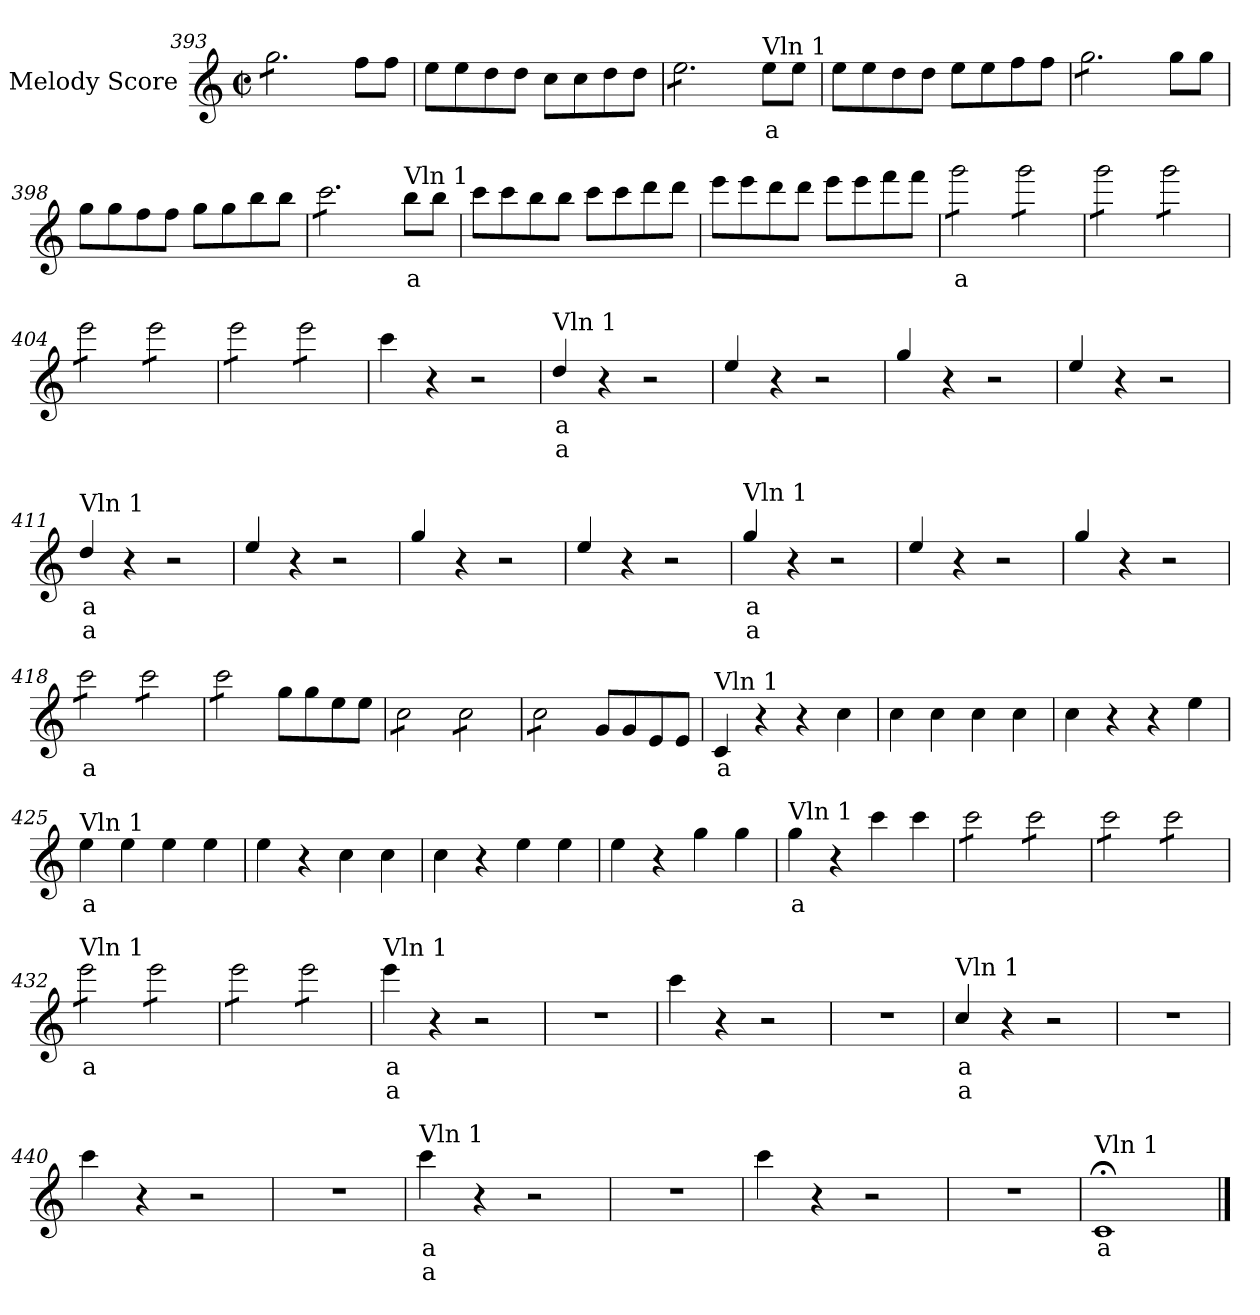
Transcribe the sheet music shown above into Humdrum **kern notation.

**kern	**text	**text
*part1	*part1	*part1
*staff1	*staff1	*staff1
*I"Melody Score	*	*
*clefG2	*	*
*k[]	*	*
*M2/2	*	*
*met(c|)	*	*
=393	=393	=393
*tremolo	*	*
8gg\L	.	.
8gg\	.	.
8gg\	.	.
8gg\	.	.
8gg\	.	.
8gg\J	.	.
*Xtremolo	*	*
8ff\L	.	.
8ff\J	.	.
=394	=394	=394
8ee\L	.	.
8ee\	.	.
8dd\	.	.
8dd\J	.	.
8cc\L	.	.
8cc\	.	.
8dd\	.	.
8dd\J	.	.
=395	=395	=395
*tremolo	*	*
8ee\L	.	.
8ee\	.	.
8ee\	.	.
8ee\	.	.
8ee\	.	.
8ee\J	.	.
*Xtremolo	*	*
!LO:TX:a:t=Vln 1	!	!
!	!LO:LY:b:color=#FF0000	!
8ee\L	a	.
8ee\J	.	.
=396	=396	=396
8ee\L	.	.
8ee\	.	.
8dd\	.	.
8dd\J	.	.
8ee\L	.	.
8ee\	.	.
8ff\	.	.
8ff\J	.	.
=397	=397	=397
*tremolo	*	*
8gg\L	.	.
8gg\	.	.
8gg\	.	.
8gg\	.	.
8gg\	.	.
8gg\J	.	.
*Xtremolo	*	*
8gg\L	.	.
8gg\J	.	.
=398	=398	=398
8gg\L	.	.
8gg\	.	.
8ff\	.	.
8ff\J	.	.
8gg\L	.	.
8gg\	.	.
8bb\	.	.
8bb\J	.	.
=399	=399	=399
*tremolo	*	*
8ccc\L	.	.
8ccc\	.	.
8ccc\	.	.
8ccc\	.	.
8ccc\	.	.
8ccc\J	.	.
*Xtremolo	*	*
!LO:TX:a:t=Vln 1	!	!
!	!LO:LY:b:color=#FF0000	!
8bb\L	a	.
8bb\J	.	.
=400	=400	=400
8ccc\L	.	.
8ccc\	.	.
8bb\	.	.
8bb\J	.	.
8ccc\L	.	.
8ccc\	.	.
8ddd\	.	.
8ddd\J	.	.
=401	=401	=401
8eee\L	.	.
8eee\	.	.
8ddd\	.	.
8ddd\J	.	.
8eee\L	.	.
8eee\	.	.
8fff\	.	.
8fff\J	.	.
=402	=402	=402
!LO:TX:a:t=Vln 1	!	!
!	!LO:LY:b:color=#FF0000	!
*tremolo	*	*
8ggg\L	a	.
8ggg\	.	.
8ggg\	.	.
8ggg\J	.	.
8ggg\L	.	.
8ggg\	.	.
8ggg\	.	.
8ggg\J	.	.
=403	=403	=403
8ggg\L	.	.
8ggg\	.	.
8ggg\	.	.
8ggg\J	.	.
8ggg\L	.	.
8ggg\	.	.
8ggg\	.	.
8ggg\J	.	.
=404	=404	=404
8eee\L	.	.
8eee\	.	.
8eee\	.	.
8eee\J	.	.
8eee\L	.	.
8eee\	.	.
8eee\	.	.
8eee\J	.	.
=405	=405	=405
8eee\L	.	.
8eee\	.	.
8eee\	.	.
8eee\J	.	.
8eee\L	.	.
8eee\	.	.
8eee\	.	.
8eee\J	.	.
*Xtremolo	*	*
=406	=406	=406
4ccc\	.	.
4r	.	.
2r	.	.
=407	=407	=407
!LO:TX:a:t=Vln 1	!	!
!	!LO:LY:color=#FF0000	!LO:LY:color=#FF0000
4dd/	a	a
4r	.	.
2r	.	.
=408	=408	=408
4ee/	.	.
4r	.	.
2r	.	.
=409	=409	=409
4gg/	.	.
4r	.	.
2r	.	.
=410	=410	=410
4ee/	.	.
4r	.	.
2r	.	.
=411	=411	=411
!LO:TX:a:t=Vln 1	!	!
!	!LO:LY:color=#FF0000	!LO:LY:color=#FF0000
4dd/	a	a
4r	.	.
2r	.	.
=412	=412	=412
4ee/	.	.
4r	.	.
2r	.	.
=413	=413	=413
4gg/	.	.
4r	.	.
2r	.	.
=414	=414	=414
4ee/	.	.
4r	.	.
2r	.	.
=415	=415	=415
!LO:TX:a:t=Vln 1	!	!
!	!LO:LY:color=#FF0000	!LO:LY:color=#FF0000
4gg/	a	a
4r	.	.
2r	.	.
=416	=416	=416
4ee/	.	.
4r	.	.
2r	.	.
=417	=417	=417
4gg/	.	.
4r	.	.
2r	.	.
=418	=418	=418
!LO:TX:a:t=Vln 1	!	!
!	!LO:LY:b:color=#FF0000	!
*tremolo	*	*
8ccc\L	a	.
8ccc\	.	.
8ccc\	.	.
8ccc\J	.	.
8ccc\L	.	.
8ccc\	.	.
8ccc\	.	.
8ccc\J	.	.
=419	=419	=419
8ccc\L	.	.
8ccc\	.	.
8ccc\	.	.
8ccc\J	.	.
*Xtremolo	*	*
8gg\L	.	.
8gg\	.	.
8ee\	.	.
8ee\J	.	.
=420	=420	=420
*tremolo	*	*
8cc\L	.	.
8cc\	.	.
8cc\	.	.
8cc\J	.	.
8cc\L	.	.
8cc\	.	.
8cc\	.	.
8cc\J	.	.
=421	=421	=421
8cc\L	.	.
8cc\	.	.
8cc\	.	.
8cc\J	.	.
*Xtremolo	*	*
8g/L	.	.
8g/	.	.
8e/	.	.
8e/J	.	.
=422	=422	=422
!LO:TX:a:t=Vln 1	!	!
!	!LO:LY:b:color=#FF0000	!
4c/	a	.
4r	.	.
4r	.	.
4cc\	.	.
=423	=423	=423
4cc\	.	.
4cc\	.	.
4cc\	.	.
4cc\	.	.
=424	=424	=424
4cc\	.	.
4r	.	.
4r	.	.
4ee\	.	.
=425	=425	=425
!LO:TX:a:t=Vln 1	!	!
!	!LO:LY:b:color=#FF0000	!
4ee\	a	.
4ee\	.	.
4ee\	.	.
4ee\	.	.
=426	=426	=426
4ee\	.	.
4r	.	.
4cc\	.	.
4cc\	.	.
=427	=427	=427
4cc\	.	.
4r	.	.
4ee\	.	.
4ee\	.	.
=428	=428	=428
4ee\	.	.
4r	.	.
4gg\	.	.
4gg\	.	.
=429	=429	=429
!LO:TX:a:t=Vln 1	!	!
!	!LO:LY:b:color=#FF0000	!
4gg\	a	.
4r	.	.
4ccc\	.	.
4ccc\	.	.
=430	=430	=430
*tremolo	*	*
8ccc\L	.	.
8ccc\	.	.
8ccc\	.	.
8ccc\J	.	.
8ccc\L	.	.
8ccc\	.	.
8ccc\	.	.
8ccc\J	.	.
=431	=431	=431
8ccc\L	.	.
8ccc\	.	.
8ccc\	.	.
8ccc\J	.	.
8ccc\L	.	.
8ccc\	.	.
8ccc\	.	.
8ccc\J	.	.
=432	=432	=432
!LO:TX:a:t=Vln 1	!	!
!	!LO:LY:b:color=#FF0000	!
8eee\L	a	.
8eee\	.	.
8eee\	.	.
8eee\J	.	.
8eee\L	.	.
8eee\	.	.
8eee\	.	.
8eee\J	.	.
=433	=433	=433
8eee\L	.	.
8eee\	.	.
8eee\	.	.
8eee\J	.	.
8eee\L	.	.
8eee\	.	.
8eee\	.	.
8eee\J	.	.
*Xtremolo	*	*
=434	=434	=434
!LO:TX:a:t=Vln 1	!	!
!	!LO:LY:color=#FF0000	!LO:LY:color=#FF0000
4eee\	a	a
4r	.	.
2r	.	.
=435	=435	=435
1r	.	.
=436	=436	=436
4ccc\	.	.
4r	.	.
2r	.	.
=437	=437	=437
1r	.	.
=438	=438	=438
!LO:TX:a:t=Vln 1	!	!
!	!LO:LY:color=#FF0000	!LO:LY:color=#FF0000
4cc/	a	a
4r	.	.
2r	.	.
=439	=439	=439
1r	.	.
=440	=440	=440
4ccc\	.	.
4r	.	.
2r	.	.
=441	=441	=441
1r	.	.
=442	=442	=442
!LO:TX:a:t=Vln 1	!	!
!	!LO:LY:color=#FF0000	!LO:LY:color=#FF0000
4ccc\	a	a
4r	.	.
2r	.	.
=443	=443	=443
1r	.	.
=444	=444	=444
4ccc\	.	.
4r	.	.
2r	.	.
=445	=445	=445
1r	.	.
=446	=446	=446
!LO:TX:a:t=Vln 1	!	!
!	!LO:LY:b:color=#FF0000	!
1c;<	a	.
==	==	==
*-	*-	*-
